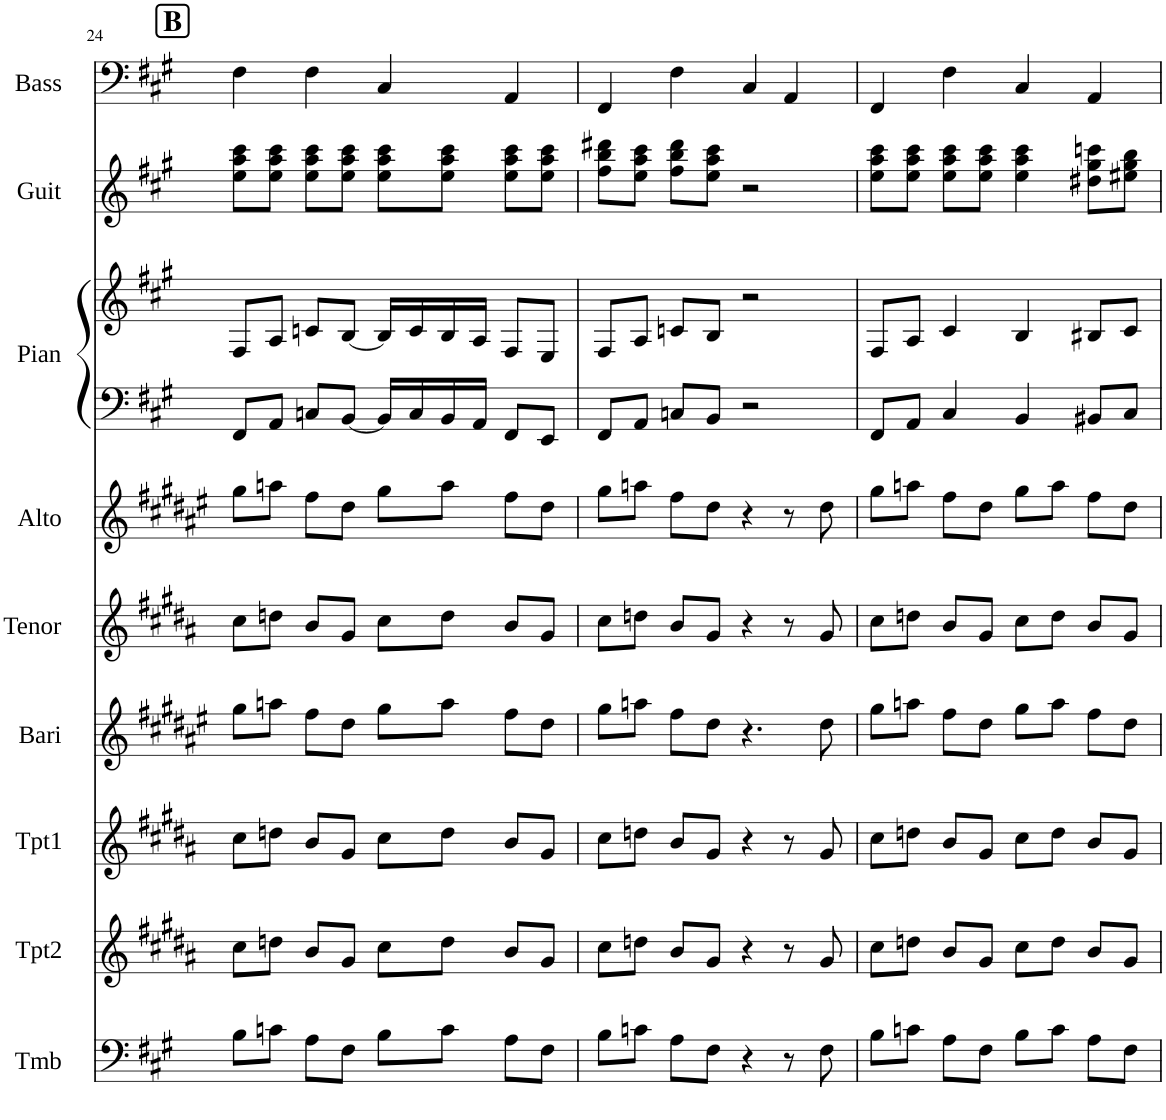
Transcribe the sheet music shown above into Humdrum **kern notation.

**kern	**kern	**kern	**kern	**kern	**kern	**kern	**kern	**kern	**kern
*part9	*part8	*part7	*part6	*part5	*part4	*part3	*part3	*part2	*part1
*staff10	*staff9	*staff8	*staff7	*staff6	*staff5	*staff4	*staff3	*staff2	*staff1
*I"Trombone	*I"Trumpet 2	*I"Trumpet 1	*I"Baritone Sax	*I"Tenor Sax	*I"Alto Sax	*I"Piano	*	*I"Guitar	*I"Bass
*I'Tmb	*I'Tpt2	*I'Tpt1	*I'Bari	*I'Tenor	*I'Alto	*I'Pian	*	*I'Guit	*I'Bass
!!LO:PB:g=z
*clefF4	*clefG2	*clefG2	*clefG2	*clefG2	*clefG2	*clefF4	*clefG2	*clefG2	*clefF4
*	*Trd8c14	*Trd8c14	*Trd-2c-3	*Trd1c2	*Trd5c9	*	*	*	*
*k[f#c#g#]	*k[f#c#g#d#a#]	*k[f#c#g#d#a#]	*k[f#c#g#d#a#e#]	*k[f#c#g#d#a#]	*k[f#c#g#d#a#e#]	*k[f#c#g#]	*k[f#c#g#]	*k[f#c#g#]	*k[f#c#g#]
*M4/4	*M4/4	*M4/4	*M4/4	*M4/4	*M4/4	*M4/4	*M4/4	*M4/4	*M4/4
!!LO:REH:place=s1:a:B:cj:fs=14:t=B
=24	=24	=24	=24	=24	=24	=24	=24	=24	=24
*	*	*	*^	*	*	*	*	*	*
8B\L	8cc#\L	8cc#\L	1ryy	8gg#\L	8cc#\L	8gg#\L	8FF#/L	8F#/L	8ee\ 8aa\ 8ccc#\L	4F#\
8cn\J	8ddn\J	8ddn\J	.	8aan\J	8ddn\J	8aan\J	8AA/J	8A/J	8ee\ 8aa\ 8ccc#\J	.
8A\L	8b/L	8b/L	.	8ff#\L	8b/L	8ff#\L	8Cn/L	8cn/L	8ee\ 8aa\ 8ccc#\L	4F#\
8F#\J	8g#/J	8g#/J	.	8dd#\J	8g#/J	8dd#\J	[8BB/J	[8B/J	8ee\ 8aa\ 8ccc#\J	.
8B\L	8cc#\L	8cc#\L	.	8gg#\L	8cc#\L	8gg#\L	16BB/LL]	16B/LL]	8ee\ 8aa\ 8ccc#\L	4C#/
.	.	.	.	.	.	.	16C/	16c/	.	.
8c\J	8dd\J	8dd\J	.	8aa\J	8dd\J	8aa\J	16BB/	16B/	8ee\ 8aa\ 8ccc#\J	.
.	.	.	.	.	.	.	16AA/JJ	16A/JJ	.	.
8A\L	8b/L	8b/L	.	8ff#\L	8b/L	8ff#\L	8FF#/L	8F#/L	8ee\ 8aa\ 8ccc#\L	4AA/
8F#\J	8g#/J	8g#/J	.	8dd#\J	8g#/J	8dd#\J	8EE/J	8E/J	8ee\ 8aa\ 8ccc#\J	.
=25	=25	=25	=25	=25	=25	=25	=25	=25	=25	=25
8B\L	8cc#\L	8cc#\L	2ryy	8gg#\L	8cc#\L	8gg#\L	8FF#/L	8F#/L	8ff#\ 8bb\ 8ddd#X\L	4FF#/
8cn\J	8ddn\J	8ddn\J	.	8aan\J	8ddn\J	8aan\J	8AA/J	8A/J	8ee\ 8aa\ 8ccc#\J	.
8A\L	8b/L	8b/L	.	8ff#\L	8b/L	8ff#\L	8Cn/L	8cn/L	8ff#\ 8bb\ 8ddd#\L	4F#\
8F#\J	8g#/J	8g#/J	.	8dd#\J	8g#/J	8dd#\J	8BB/J	8B/J	8ee\ 8aa\ 8ccc#\J	.
4r	4r	4r	4.r	4.ryy	4r	4r	2r	2r	2r	4C#/
8r	8r	8r	.	.	8r	8r	.	.	.	4AA/
8F#\	8g#/	8g#/	8ryy	8dd#\	8g#/	8dd#\	.	.	.	.
=26	=26	=26	=26	=26	=26	=26	=26	=26	=26	=26
8B\L	8cc#\L	8cc#\L	1ryy	8gg#\L	8cc#\L	8gg#\L	8FF#/L	8F#/L	8ee\ 8aa\ 8ccc#\L	4FF#/
8cn\J	8ddn\J	8ddn\J	.	8aan\J	8ddn\J	8aan\J	8AA/J	8A/J	8ee\ 8aa\ 8ccc#\J	.
8A\L	8b/L	8b/L	.	8ff#\L	8b/L	8ff#\L	4C#/	4c#/	8ee\ 8aa\ 8ccc#\L	4F#\
8F#\J	8g#/J	8g#/J	.	8dd#\J	8g#/J	8dd#\J	.	.	8ee\ 8aa\ 8ccc#\J	.
8B\L	8cc#\L	8cc#\L	.	8gg#\L	8cc#\L	8gg#\L	4BB/	4B/	4ee\ 4aa\ 4ccc#\	4C#/
8c\J	8dd\J	8dd\J	.	8aa\J	8dd\J	8aa\J	.	.	.	.
8A\L	8b/L	8b/L	.	8ff#\L	8b/L	8ff#\L	8BB#X/L	8B#X/L	8dd#X\ 8gg#\ 8cccn\L	4AA/
8F#\J	8g#/J	8g#/J	.	8dd#\J	8g#/J	8dd#\J	8C#/J	8c#/J	8ee#X\ 8gg#\ 8bb\J	.
*	*	*	*v	*v	*	*	*	*	*	*
=	=	=	=	=	=	=	=	=	=
*-	*-	*-	*-	*-	*-	*-	*-	*-	*-
